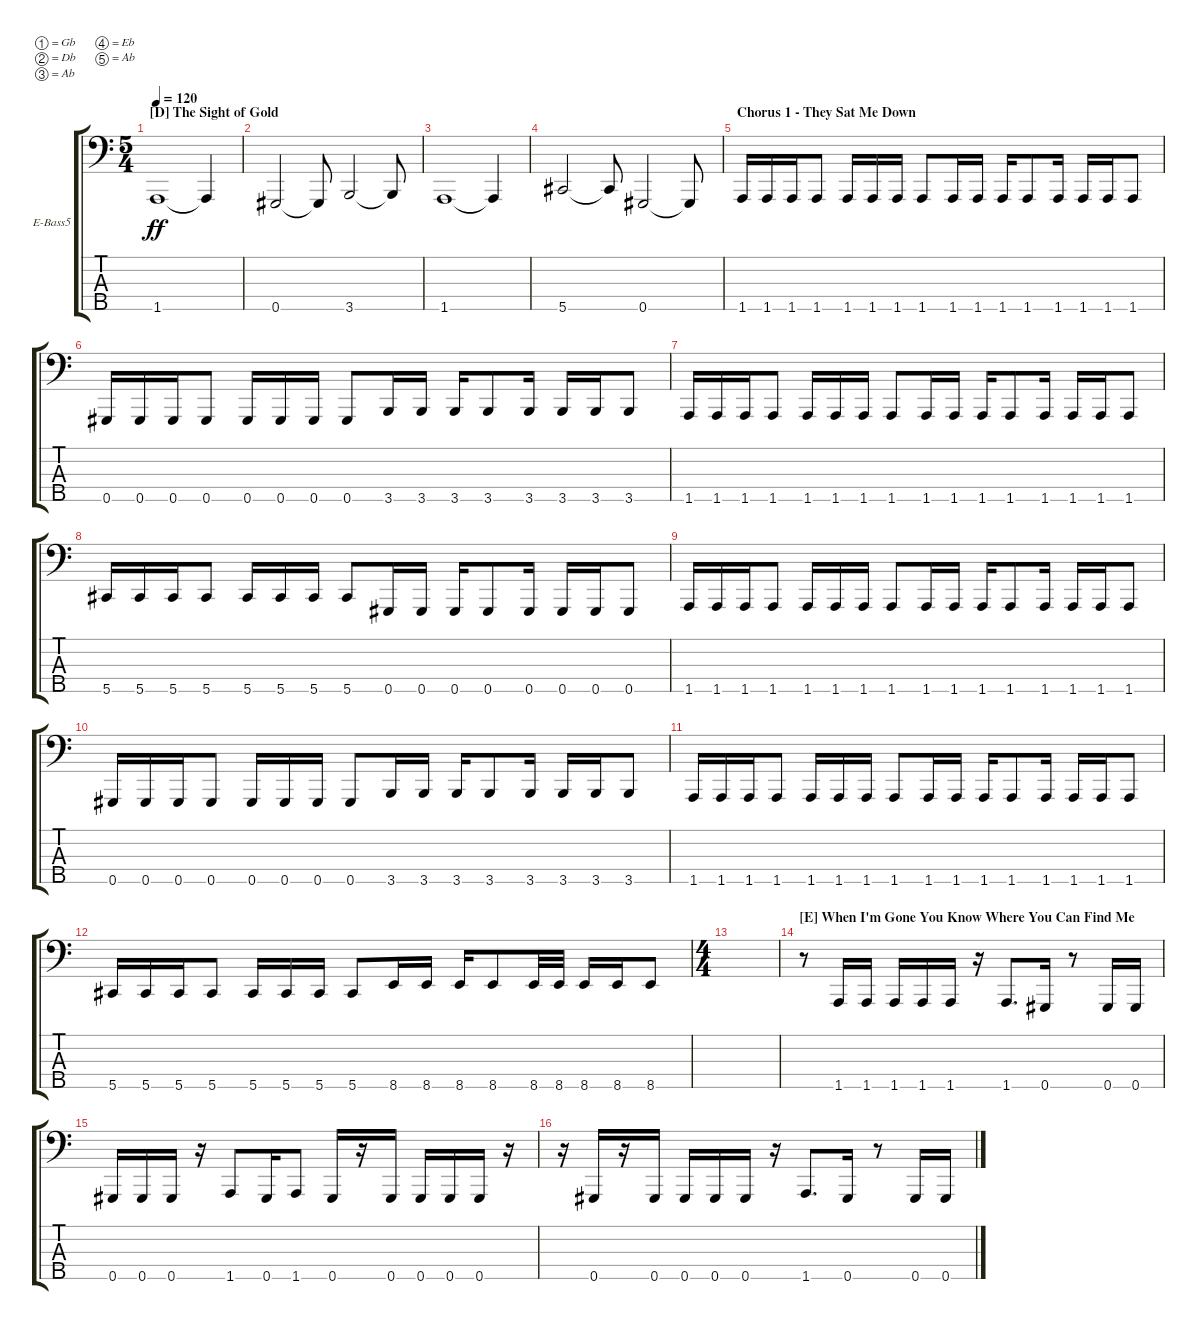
\defaultSystemsLayout 4
\bracketExtendMode groupsimilarinstruments
\firstSystemTrackNameOrientation horizontal
\otherSystemsTrackNameOrientation horizontal
\track ("Electric Bass" "E-Bass5") {instrument electricbassfinger}
\staff {score tabs}
\tuning (Gb2 Db2 Ab1 Eb1 Ab0)
\ts (5 4)
\section ("D" "The Sight of Gold")
\tempo 120
\clef f4
\scale
0.487395
\ks c
1.5.1{dy ff} 1.5{t}.4 |
\scale
0.333333 0.5.2 0.5{t}.8 3.5.2 3.5{t}.8 |
\scale
0.333333 1.5.1 1.5{t}.4 |
\scale
0.333333 5.5.2 5.5{t}.8 0.5.2 0.5{t}.8 |
\section ("" "Chorus 1 - They Sat Me Down")
\scale
0.333333 1.5.16 1.5.16 1.5.16 1.5.8 1.5.16 1.5.16 1.5.16 1.5.8 1.5.16 1.5.16 1.5.16 1.5.8 1.5.16 1.5.16 1.5.16 1.5.8 |
\scale
0.333333 0.5.16 0.5.16 0.5.16 0.5.8 0.5.16 0.5.16 0.5.16 0.5.8 3.5.16 3.5.16 3.5.16 3.5.8 3.5.16 3.5.16 3.5.16 3.5.8 |
\scale
0.333333 1.5.16 1.5.16 1.5.16 1.5.8 1.5.16 1.5.16 1.5.16 1.5.8 1.5.16 1.5.16 1.5.16 1.5.8 1.5.16 1.5.16 1.5.16 1.5.8 |
\scale
0.333333 5.5.16 5.5.16 5.5.16 5.5.8 5.5.16 5.5.16 5.5.16 5.5.8 0.5.16 0.5.16 0.5.16 0.5.8 0.5.16 0.5.16 0.5.16 0.5.8 |
\scale
0.333333 1.5.16 1.5.16 1.5.16 1.5.8 1.5.16 1.5.16 1.5.16 1.5.8 1.5.16 1.5.16 1.5.16 1.5.8 1.5.16 1.5.16 1.5.16 1.5.8 |
\scale
0.333333 0.5.16 0.5.16 0.5.16 0.5.8 0.5.16 0.5.16 0.5.16 0.5.8 3.5.16 3.5.16 3.5.16 3.5.8 3.5.16 3.5.16 3.5.16 3.5.8 |
\scale
0.256303 1.5.16 1.5.16 1.5.16 1.5.8 1.5.16 1.5.16 1.5.16 1.5.8 1.5.16 1.5.16 1.5.16 1.5.8 1.5.16 1.5.16 1.5.16 1.5.8 |
\scale
0.256303 5.5.16 5.5.16 5.5.16 5.5.8 5.5.16 5.5.16 5.5.16 5.5.8 8.5.16 8.5.16 8.5.16 8.5.8 8.5.32 8.5.32 8.5.16 8.5.16 8.5.8 |
\ts (4 4)
\scale
0.487395 |
\section ("E" "When I'm Gone You Know Where You Can Find Me")
\scale
0.333333 r.8 1.5.16 1.5.16 1.5.16 1.5.16 1.5.16 r.16 1.5.8{d} 0.5.16 r.8 0.5.16 0.5.16 |
\scale
0.333333 0.5.16 0.5.16 0.5.16 r.16 1.5.8 0.5.16 1.5.8 0.5.16 r.16 0.5.16 0.5.16 0.5.16 0.5.16 r.16 |
\scale
0.333333 r.16 0.5.16 r.16 0.5.16 0.5.16 0.5.16 0.5.16 r.16 1.5.8{d} 0.5.16 r.8 0.5.16 0.5.16
